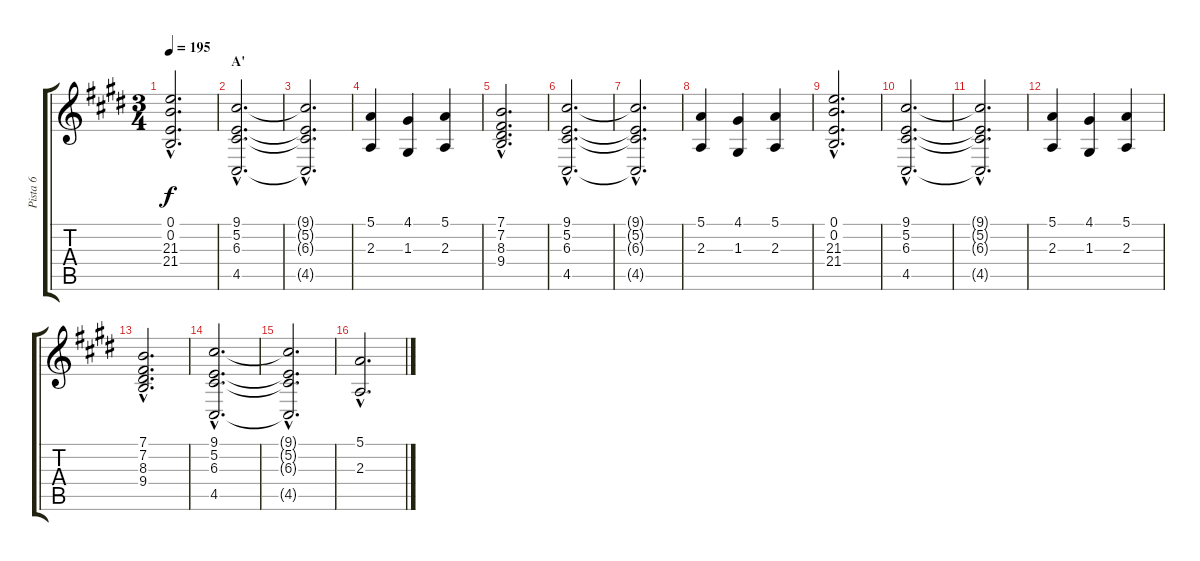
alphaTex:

\track ("Pista 6" "Pista 6") {instrument choiraahs}
\staff {score tabs}
\tuning (E4 B3 G3 D3 A2 E2) {hide}
\ts (3 4)
\tempo 195
\clef g2
\ks e
(0.1{hac} 0.2{hac} 21.3{hac} 21.4{hac}).2{d dy f} |
\section ("" "A'")
(9.1{hac} 5.2{hac} 6.3{hac} 4.5{hac}).2{d} |
(9.1{hac t} 5.2{hac t} 6.3{hac t} 4.5{hac t}).2{d} |
(5.1 2.3).4 (4.1 1.3).4 (5.1 2.3).4 |
(7.1{hac} 7.2{hac} 8.3{hac} 9.4{hac}).2{d} |
(9.1{hac} 5.2{hac} 6.3{hac} 4.5{hac}).2{d} |
(9.1{hac t} 5.2{hac t} 6.3{hac t} 4.5{hac t}).2{d} |
(5.1 2.3).4 (4.1 1.3).4 (5.1 2.3).4 |
(0.1{hac} 0.2{hac} 21.3{hac} 21.4{hac}).2{d} |
(9.1{hac} 5.2{hac} 6.3{hac} 4.5{hac}).2{d} |
(9.1{hac t} 5.2{hac t} 6.3{hac t} 4.5{hac t}).2{d} |
(5.1 2.3).4 (4.1 1.3).4 (5.1 2.3).4 |
(7.1{hac} 7.2{hac} 8.3{hac} 9.4{hac}).2{d} |
(9.1{hac} 5.2{hac} 6.3{hac} 4.5{hac}).2{d} |
(9.1{hac t} 5.2{hac t} 6.3{hac t} 4.5{hac t}).2{d} |
(5.1{hac} 2.3{hac}).2{d}
